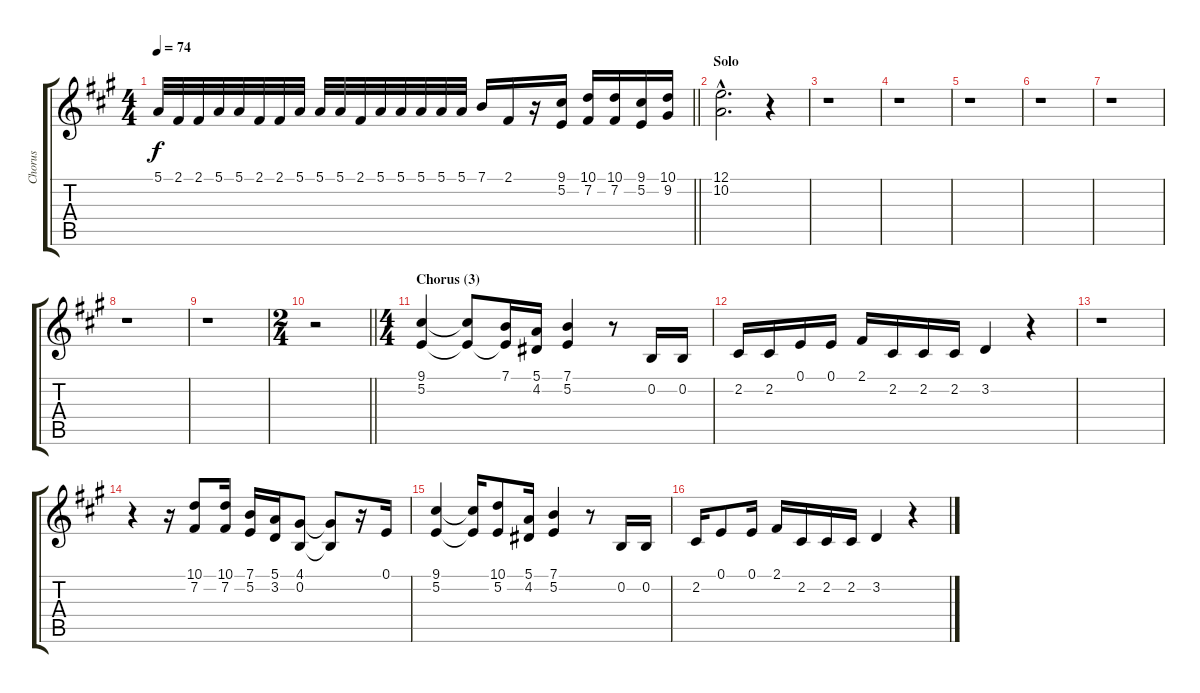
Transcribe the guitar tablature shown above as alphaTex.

\track ("Chorus" "Chorus") {instrument sopranosax}
\staff {score tabs}
\tuning (E4 B3 G3 D3 A2 E2) {hide}
\ts (4 4)
\tempo 74
\clef g2
\barLineRight lightlight
\ks f#minor
5.1.32{dy f} 2.1.32 2.1.32 5.1.32 5.1.32 2.1.32 2.1.32 5.1.32 5.1.32 5.1.32 2.1.32 5.1.32 5.1.32 5.1.32 5.1.32 5.1.32 7.1.16 2.1.16 r.16 (9.1 5.2).16 (10.1 7.2).16 (10.1 7.2).16 (9.1 5.2).16 (10.1 9.2).16 |
\section ("" "Solo")
(12.1{hac} 10.2{hac}).2{d} r.4 |
r.1 |
r.1 |
r.1 |
r.1 |
r.1 |
r.1 |
r.1 |
\ts (2 4)
\barLineRight lightlight
r.2 |
\ts (4 4)
\section ("" "Chorus (3)")
\ks a
(9.1 5.2).4 (9.1{t} 5.2{t}).8 (7.1 5.2{t}).16 (5.1 4.2).16 (7.1 5.2).4 r.8 0.2.16 0.2.16 |
2.2.16 2.2.16 0.1.16 0.1.16 2.1.16 2.2.16 2.2.16 2.2.16 3.2.4 r.4 |
r.1 |
r.4 r.16 (10.1 7.2).8 (10.1 7.2).16 (7.1 5.2).16 (5.1 3.2).16 (4.1 0.2).8 (4.1{t} 0.2{t}).8 r.16 0.1.16 |
(9.1 5.2).4 (9.1{t} 5.2{t}).16 (10.1 5.2).8 (5.1 4.2).16 (7.1 5.2).4 r.8 0.2.16 0.2.16 |
2.2.16 0.1.8 0.1.16 2.1.16 2.2.16 2.2.16 2.2.16 3.2.4 r.4
